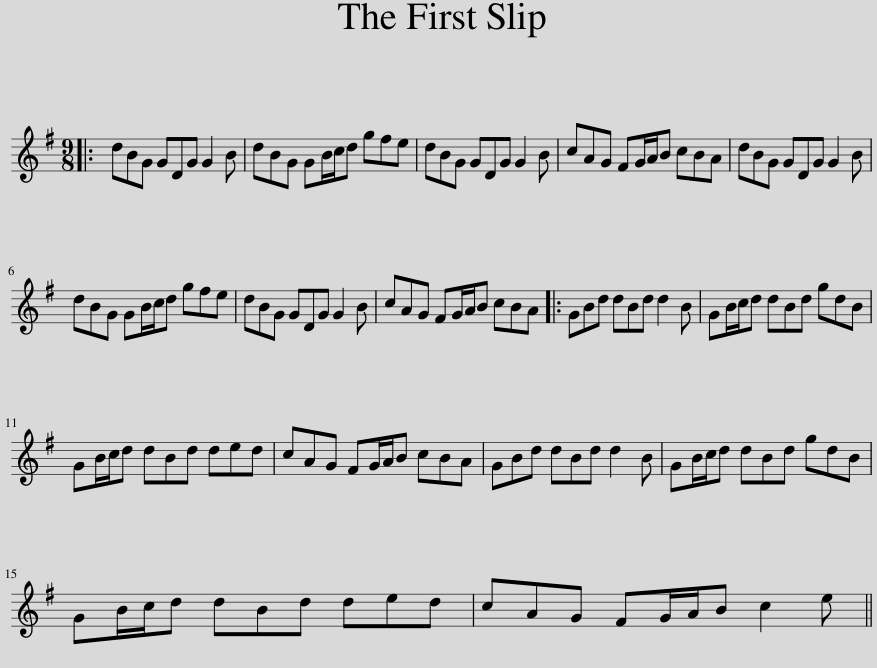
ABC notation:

X:1
L:1/8
M:9/8
I:linebreak $
K:G
V:1 treble
V:1
|: dBG GDG G2 B | dBG GB/c/d gfe | dBG GDG G2 B | cAG FG/A/B cBA | dBG GDG G2 B |$ %5
 dBG GB/c/d gfe | dBG GDG G2 B | cAG FG/A/B cBA |: GBd dBd d2 B | GB/c/d dBd gdB |$ %10
 GB/c/d dBd ded | cAG FG/A/B cBA | GBd dBd d2 B | GB/c/d dBd gdB |$ GB/c/d dBd ded | %15
 cAG FG/A/B c2 e || %16
